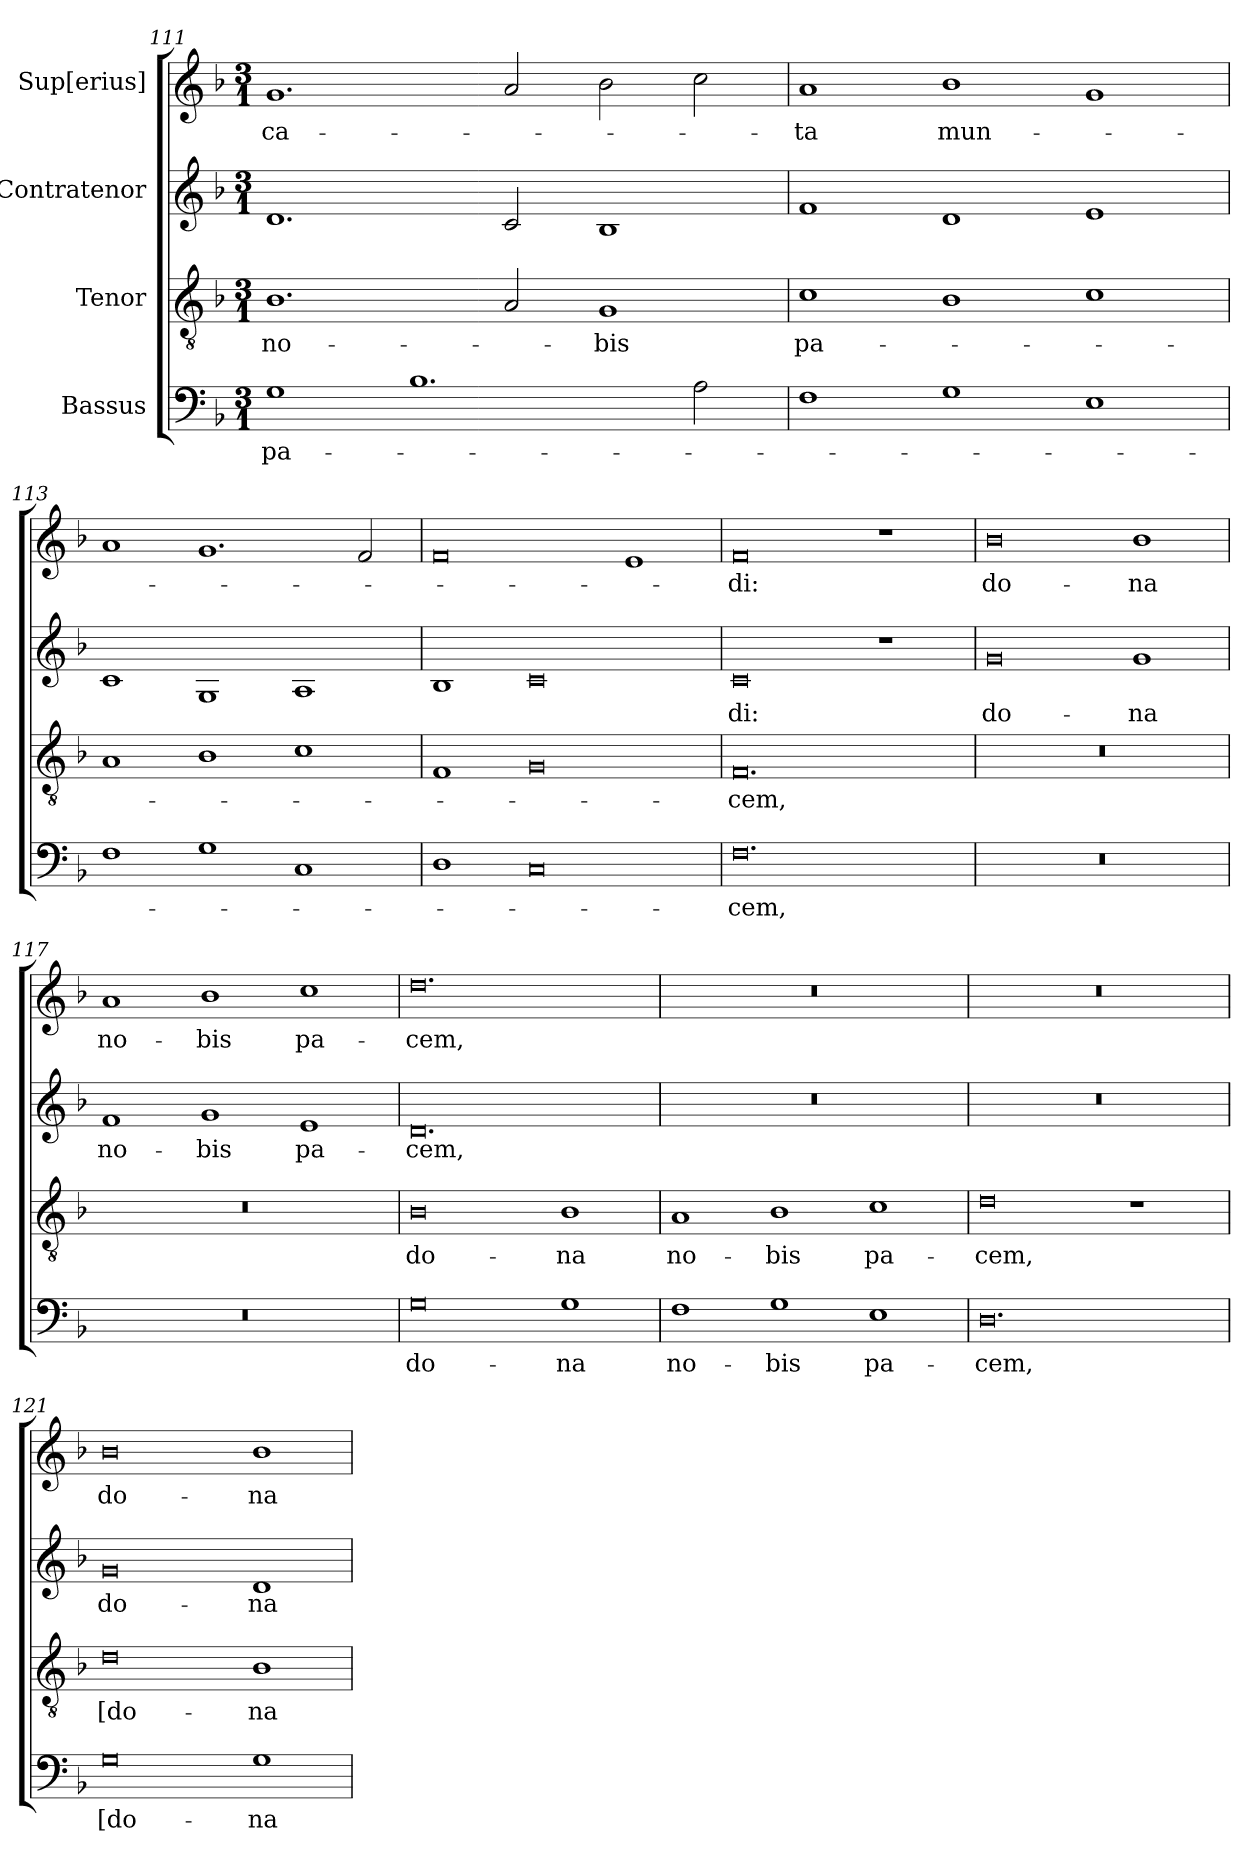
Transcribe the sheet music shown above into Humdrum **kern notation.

**kern	**text	**kern	**text	**kern	**text	**kern	**text
*part4	*part4	*part3	*part3	*part2	*part2	*part1	*part1
*staff4	*staff4	*staff3	*staff3	*staff2	*staff2	*staff1	*staff1
*I"Bassus	*	*I"Tenor	*	*I"Contratenor	*	*I"Sup[erius]	*
*clefF4	*	*clefGv2	*	*clefG2	*	*clefG2	*
*k[b-]	*	*k[b-]	*	*k[b-]	*	*k[b-]	*
*M3/1	*	*M3/1	*	*M3/1	*	*M3/1	*
=111	=111	=111	=111	=111	=111	=111	=111
1G\	pa-	1.B-\	no-	1.d/	.	1.g/	-ca-
1.B-\	.	.	.	.	.	.	.
.	.	2A/	.	2c/	.	2a/	.
.	.	1G/	-bis	1B-/	.	2b-\	.
2A\	.	.	.	.	.	2cc\	.
=112	=112	=112	=112	=112	=112	=112	=112
1F\	.	1c\	pa-	1f/	.	1a/	-ta
1G\	.	1B-\	.	1d/	.	1b-\	mun-
1E\	.	1c\	.	1e/	.	1g/	.
=113	=113	=113	=113	=113	=113	=113	=113
1F\	.	1A/	.	1c/	.	1a/	.
1G\	.	1B-\	.	1G/	.	1.g/	.
1C/	.	1c\	.	1A/	.	.	.
.	.	.	.	.	.	2f/	.
=114	=114	=114	=114	=114	=114	=114	=114
1D\	.	1F/	.	1B-/	.	0f/	.
0C/	.	0G/	.	0c/	.	.	.
.	.	.	.	.	.	1e/	.
=115	=115	=115	=115	=115	=115	=115	=115
0.F\	-cem,	0.F/	-cem,	0c/	-di:	0f/	-di:
.	.	.	.	1r	.	1r	.
=116	=116	=116	=116	=116	=116	=116	=116
0.r	.	0.r	.	0g/	do-	0b-\	do-
.	.	.	.	1g/	-na	1b-\	-na
=117	=117	=117	=117	=117	=117	=117	=117
0.r	.	0.r	.	1f/	no-	1a/	no-
.	.	.	.	1g/	-bis	1b-\	-bis
.	.	.	.	1e/	pa-	1cc\	pa-
=118	=118	=118	=118	=118	=118	=118	=118
0G\	do-	0B-\	do-	0.d/	-cem,	0.dd\	-cem,
1G\	-na	1B-\	-na	.	.	.	.
=119	=119	=119	=119	=119	=119	=119	=119
1F\	no-	1A/	no-	0.r	.	0.r	.
1G\	-bis	1B-\	-bis	.	.	.	.
1E\	pa-	1c\	pa-	.	.	.	.
=120	=120	=120	=120	=120	=120	=120	=120
0.D\	-cem,	0d\	-cem,	0.r	.	0.r	.
.	.	1r	.	.	.	.	.
=121	=121	=121	=121	=121	=121	=121	=121
0G\	[do-	0d\	[do-	0g/	do-	0b-\	do-
1G\	-na	1B-\	-na	1d/	-na	1b-\	-na
=	=	=	=	=	=	=	=
*-	*-	*-	*-	*-	*-	*-	*-
